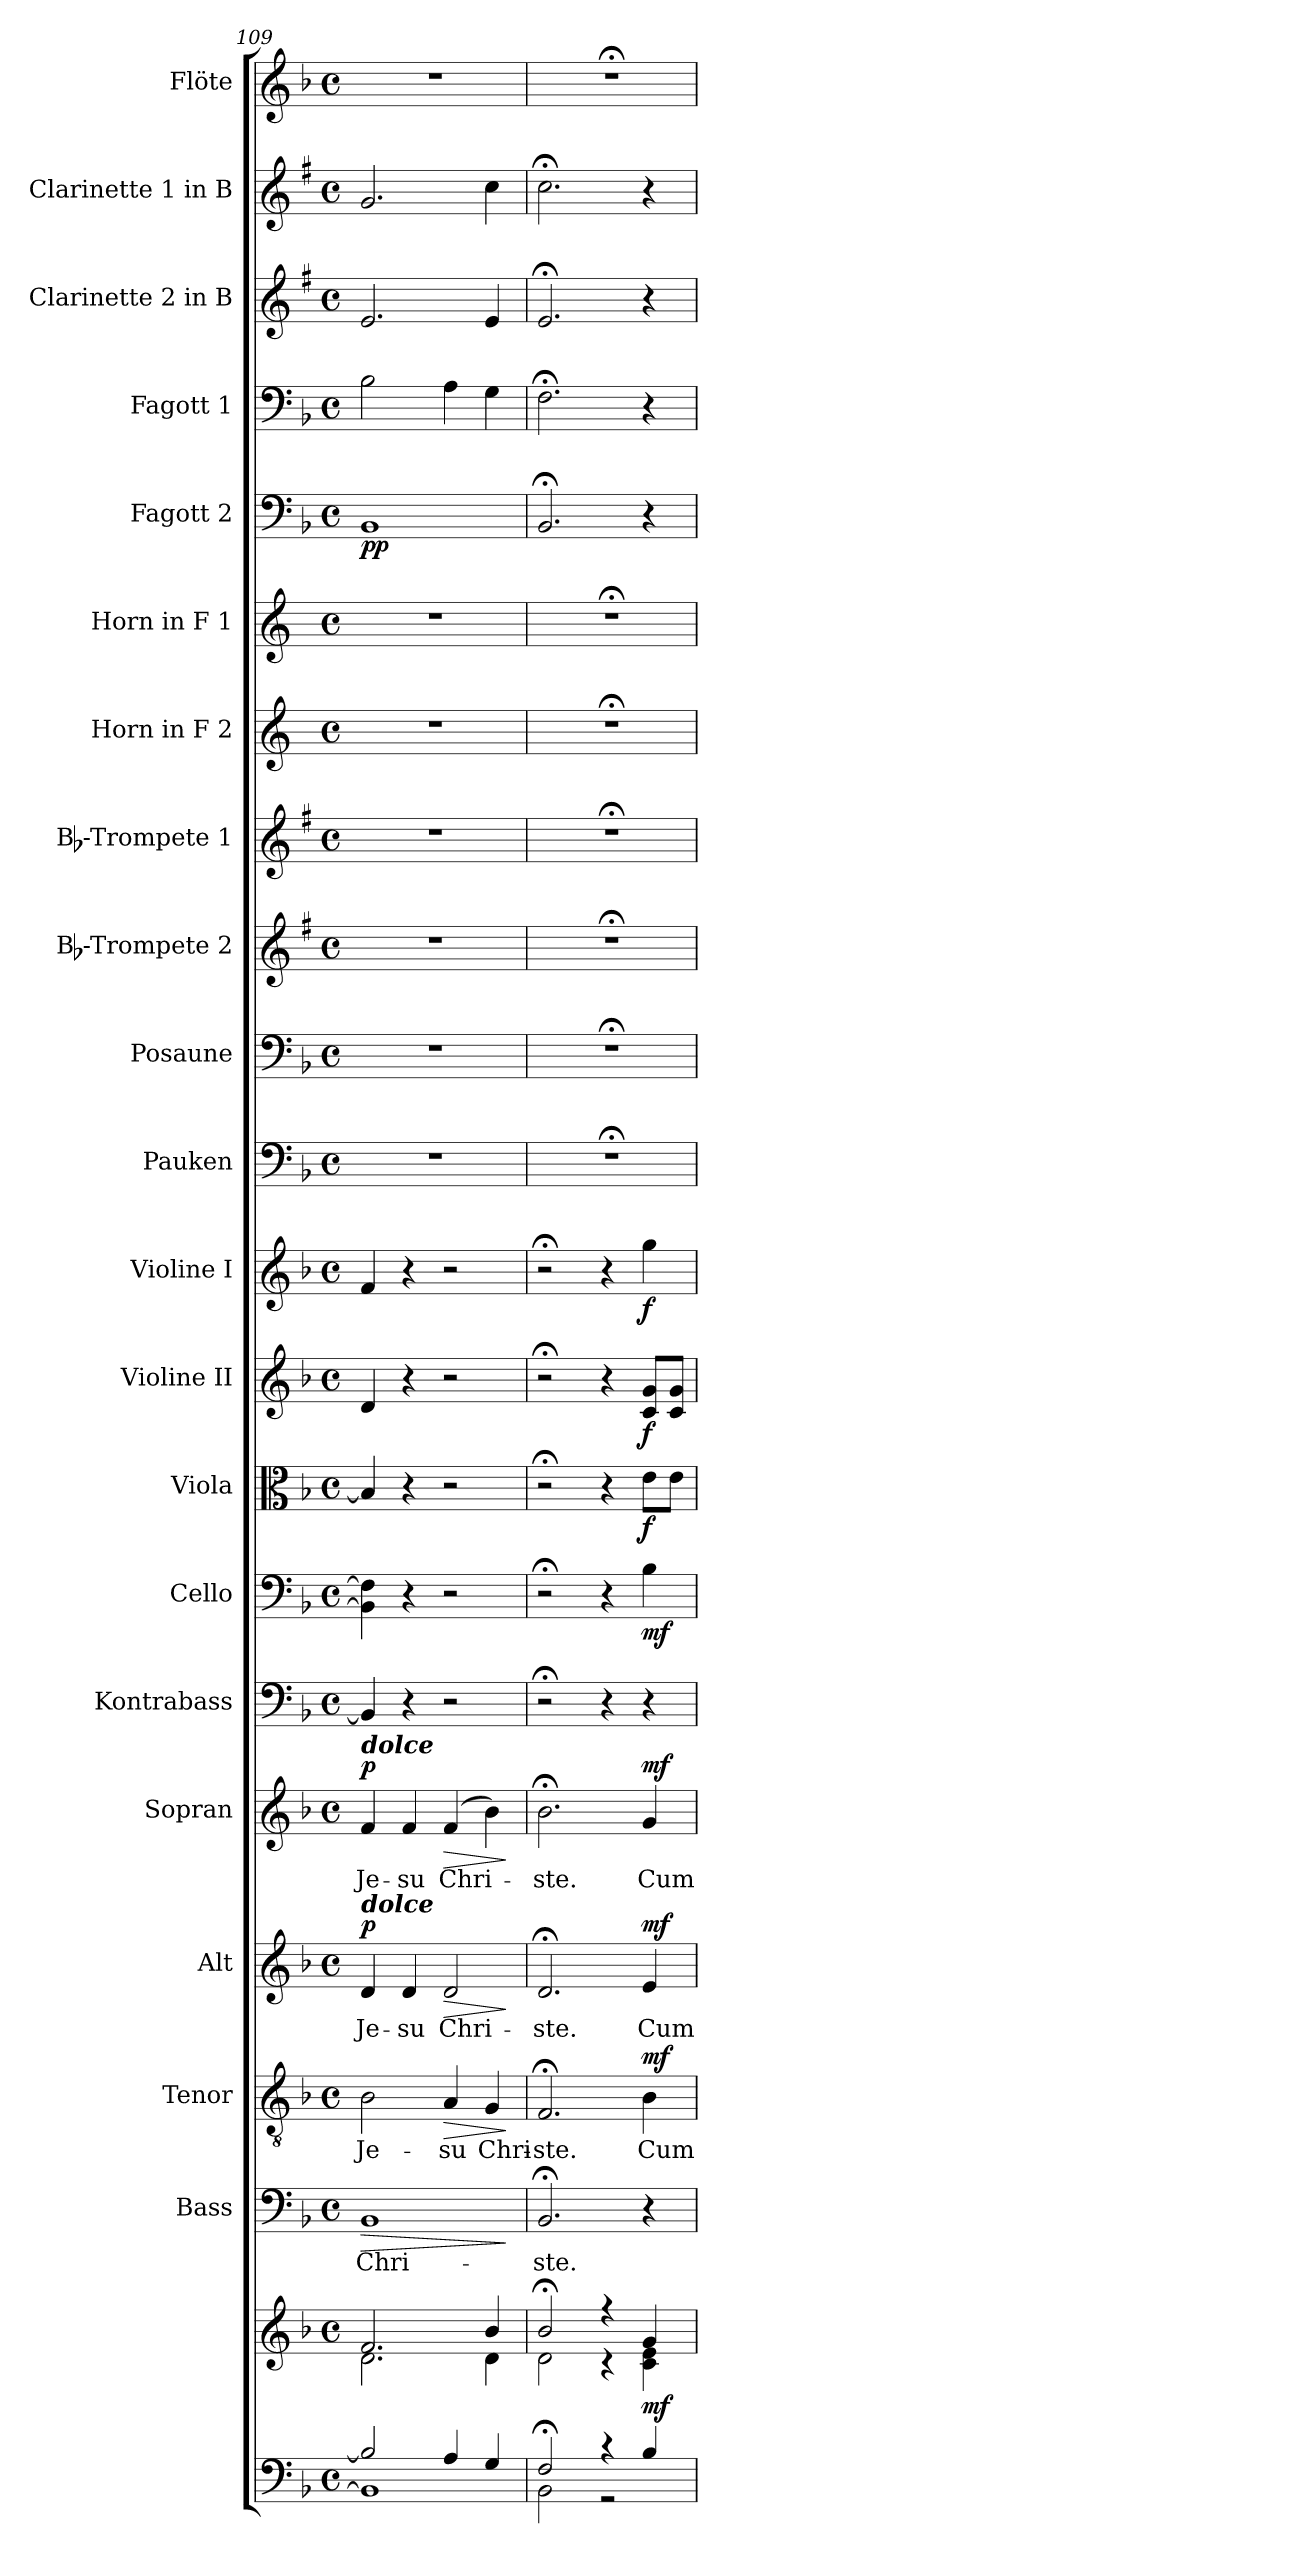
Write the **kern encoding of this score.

**kern	**kern	**dynam	**kern	**text	**dynam	**kern	**text	**dynam	**kern	**text	**dynam	**kern	**text	**dynam	**kern	**kern	**dynam	**kern	**dynam	**kern	**dynam	**kern	**dynam	**kern	**kern	**kern	**kern	**kern	**kern	**kern	**dynam	**kern	**kern	**kern	**kern
*part21	*part21	*part21	*part20	*part20	*part20	*part19	*part19	*part19	*part18	*part18	*part18	*part17	*part17	*part17	*part16	*part15	*part15	*part14	*part14	*part13	*part13	*part12	*part12	*part11	*part10	*part9	*part8	*part7	*part6	*part5	*part5	*part4	*part3	*part2	*part1
*staff22	*staff21	*staff21/22	*staff20	*staff20	*staff20	*staff19	*staff19	*staff19	*staff18	*staff18	*staff18	*staff17	*staff17	*staff17	*staff16	*staff15	*staff15	*staff14	*staff14	*staff13	*staff13	*staff12	*staff12	*staff11	*staff10	*staff9	*staff8	*staff7	*staff6	*staff5	*staff5	*staff4	*staff3	*staff2	*staff1
*	*	*	*I"Bass	*	*	*I"Tenor	*	*	*I"Alt	*	*	*I"Sopran	*	*	*I"Kontrabass	*I"Cello	*	*I"Viola	*	*I"Violine II	*	*I"Violine I	*	*I"Pauken	*I"Posaune	*I"Bb-Trompete 2	*I"Bb-Trompete 1	*I"Horn in F 2	*I"Horn in F 1	*I"Fagott 2	*	*I"Fagott 1	*I"Clarinette 2 in B	*I"Clarinette 1 in B	*I"Flöte
*	*	*	*I'B.	*	*	*I'T.	*	*	*I'A.	*	*	*I'S.	*	*	*I'Kb.	*	*	*I'Vla.	*	*I'Vl. II	*	*I'Vl. I	*	*I'Pk.	*I'Pos.	*I'Bb Trp. 2	*I'Bb Trp. 1	*	*	*I'Fg. 2	*	*I'Fg. 1	*I'Clar. 2	*I'Clar.1	*I'Fl.
*clefF4	*clefG2	*	*clefF4	*	*	*clefGv2	*	*	*clefG2	*	*	*clefG2	*	*	*clefF4	*clefF4	*	*clefC3	*	*clefG2	*	*clefG2	*	*clefF4	*clefF4	*clefG2	*clefG2	*clefG2	*clefG2	*clefF4	*	*clefF4	*clefG2	*clefG2	*clefG2
*	*	*	*	*	*	*	*	*	*	*	*	*	*	*	*ITrd7c12	*	*	*	*	*	*	*	*	*	*	*ITrd1c2	*ITrd1c2	*ITrd4c7	*ITrd4c7	*	*	*	*ITrd1c2	*ITrd1c2	*
*k[b-]	*k[b-]	*	*k[b-]	*	*	*k[b-]	*	*	*k[b-]	*	*	*k[b-]	*	*	*k[b-]	*k[b-]	*	*k[b-]	*	*k[b-]	*	*k[b-]	*	*k[b-]	*k[b-]	*k[b-]	*k[b-]	*k[b-]	*k[b-]	*k[b-]	*	*k[b-]	*k[b-]	*k[b-]	*k[b-]
*F:	*F:	*	*F:	*	*	*F:	*	*	*F:	*	*	*F:	*	*	*F:	*F:	*	*F:	*	*F:	*	*F:	*	*F:	*F:	*F:	*F:	*F:	*F:	*F:	*	*F:	*F:	*F:	*F:
*M4/4	*M4/4	*	*M4/4	*	*	*M4/4	*	*	*M4/4	*	*	*M4/4	*	*	*M4/4	*M4/4	*	*M4/4	*	*M4/4	*	*M4/4	*	*M4/4	*M4/4	*M4/4	*M4/4	*M4/4	*M4/4	*M4/4	*	*M4/4	*M4/4	*M4/4	*M4/4
*met(c)	*met(c)	*	*met(c)	*	*	*met(c)	*	*	*met(c)	*	*	*met(c)	*	*	*met(c)	*met(c)	*	*met(c)	*	*met(c)	*	*met(c)	*	*met(c)	*met(c)	*met(c)	*met(c)	*met(c)	*met(c)	*met(c)	*	*met(c)	*met(c)	*met(c)	*met(c)
=109	=109	=109	=109	=109	=109	=109	=109	=109	=109	=109	=109	=109	=109	=109	=109	=109	=109	=109	=109	=109	=109	=109	=109	=109	=109	=109	=109	=109	=109	=109	=109	=109	=109	=109	=109
*^	*^	*	*	*	*	*	*	*	*	*	*	*	*	*	*	*	*	*	*	*	*	*	*	*	*	*	*	*	*	*	*	*	*	*	*
!	!	!	!	!	!	!	!	!	!	!	!	!	!	!LO:TX:a:Bi:t=dolce	!	!	!	!	!	!	!	!	!	!	!	!	!	!	!	!	!	!	!	!	!	!	!
!	!	!	!	!	!	!	!	!	!	!	!LO:TX:a:Bi:t=dolce	!	!	!	!	!	!	!	!	!	!	!	!	!	!	!	!	!	!	!	!	!	!	!	!	!	!
!	!	!	!	!	!	!LO:LY:b	!LO:HP:b	!	!LO:LY:b	!	!	!LO:LY:b	!LO:DY:a	!	!LO:LY:b	!LO:DY:a	!	!	!	!	!	!	!	!	!	!	!	!	!	!	!	!	!LO:DY:b	!	!	!	!
2B-/]	1BB-]	2.f/	2.d\	.	1BB-	Chri-	>	2B-\	Je-	.	4d/	Je-	p	4f/	Je-	p	4BBB-/]	4BB-\] 4F\]	.	4B-/]	.	4d/	.	4f/	.	1r	1r	1r	1r	1r	1r	1BB-	pp	2B-\	2.d/	2.f/	1r
!	!	!	!	!	!	!	!	!	!	!	!	!LO:LY:b	!	!	!LO:LY:b	!	!	!	!	!	!	!	!	!	!	!	!	!	!	!	!	!	!	!	!	!	!
.	.	.	.	.	.	.	.	.	.	.	4d/	-su	.	4f/	-su	.	4r	4r	.	4r	.	4r	.	4r	.	.	.	.	.	.	.	.	.	.	.	.	.
!	!	!	!	!	!	!	!	!	!LO:LY:b	!LO:HP:b	!	!LO:LY:b	!LO:HP:b	!	!LO:LY:b	!LO:HP:b	!	!	!	!	!	!	!	!	!	!	!	!	!	!	!	!	!	!	!	!	!
4A/	.	.	.	.	.	.	.	4A/	-su	>	2d/	Chri-	>	(4f/	Chri-	>	2r	2r	.	2r	.	2r	.	2r	.	.	.	.	.	.	.	.	.	4A\	.	.	.
!	!	!	!	!	!	!	!	!	!LO:LY:b	!	!	!	!	!	!	!	!	!	!	!	!	!	!	!	!	!	!	!	!	!	!	!	!	!	!	!	!
4G/	.	4b-/	4d\	.	.	.	.	4G/	Chri-	.	.	.	.	4b-\)	.	.	.	.	.	.	.	.	.	.	.	.	.	.	.	.	.	.	.	4G\	4d/	4b-\	.
*v	*v	*	*	*	*	*	*	*	*	*	*	*	*	*	*	*	*	*	*	*	*	*	*	*	*	*	*	*	*	*	*	*	*	*	*	*	*
*	*v	*v	*	*	*	*	*	*	*	*	*	*	*	*	*	*	*	*	*	*	*	*	*	*	*	*	*	*	*	*	*	*	*	*	*	*
.	.	.	.	.	]	.	.	]	.	.	]	.	.	]	.	.	.	.	.	.	.	.	.	.	.	.	.	.	.	.	.	.	.	.	.
=110	=110	=110	=110	=110	=110	=110	=110	=110	=110	=110	=110	=110	=110	=110	=110	=110	=110	=110	=110	=110	=110	=110	=110	=110	=110	=110	=110	=110	=110	=110	=110	=110	=110	=110	=110
*^	*^	*	*	*	*	*	*	*	*	*	*	*	*	*	*	*	*	*	*	*	*	*	*	*	*	*	*	*	*	*	*	*	*	*	*
!	!	!	!	!	!	!LO:LY:b	!	!	!LO:LY:b	!	!	!LO:LY:b	!	!	!LO:LY:b	!	!	!	!	!	!	!	!	!	!	!	!	!	!	!	!	!	!	!	!	!	!
2F;/	2BB-\	2b-;</	2d\	.	2.BB-;</	-ste.	.	2.F;</	-ste.	.	2.d;</	-ste.	.	2.b-;<\	-ste.	.	2r;<	2r;<	.	2r;<	.	2r;<	.	2r;<	.	1r;<	1r;<	1r;<	1r;<	1r;<	1r;<	2.BB-;</	.	2.F;<\	2.d;</	2.b-;<\	1r;<
4rc	2rAA	4r	4r	.	.	.	.	.	.	.	.	.	.	.	.	.	4r	4r	.	4r	.	4r	.	4r	.	.	.	.	.	.	.	.	.	.	.	.	.
!	!	!	!	!LO:DY:b	!	!	!	!	!LO:LY:b	!LO:DY:a	!	!LO:LY:b	!LO:DY:a	!	!LO:LY:b	!LO:DY:a	!	!	!LO:DY:b	!	!LO:DY:b	!	!LO:DY:b	!	!LO:DY:b	!	!	!	!	!	!	!	!	!	!	!	!
4B-/	.	4g/	4c\ 4e\	mf	4r	.	.	4B-\	Cum	mf	4e/	Cum	mf	4g/	Cum	mf	4r	4B-\	mf	8e\L	f	8c/ 8g/L	f	4gg\	f	.	.	.	.	.	.	4r	.	4r	4r	4r	.
.	.	.	.	.	.	.	.	.	.	.	.	.	.	.	.	.	.	.	.	8e\J	.	8c/ 8g/J	.	.	.	.	.	.	.	.	.	.	.	.	.	.	.
*v	*v	*	*	*	*	*	*	*	*	*	*	*	*	*	*	*	*	*	*	*	*	*	*	*	*	*	*	*	*	*	*	*	*	*	*	*	*
*	*v	*v	*	*	*	*	*	*	*	*	*	*	*	*	*	*	*	*	*	*	*	*	*	*	*	*	*	*	*	*	*	*	*	*	*	*
=	=	=	=	=	=	=	=	=	=	=	=	=	=	=	=	=	=	=	=	=	=	=	=	=	=	=	=	=	=	=	=	=	=	=	=
*-	*-	*-	*-	*-	*-	*-	*-	*-	*-	*-	*-	*-	*-	*-	*-	*-	*-	*-	*-	*-	*-	*-	*-	*-	*-	*-	*-	*-	*-	*-	*-	*-	*-	*-	*-
